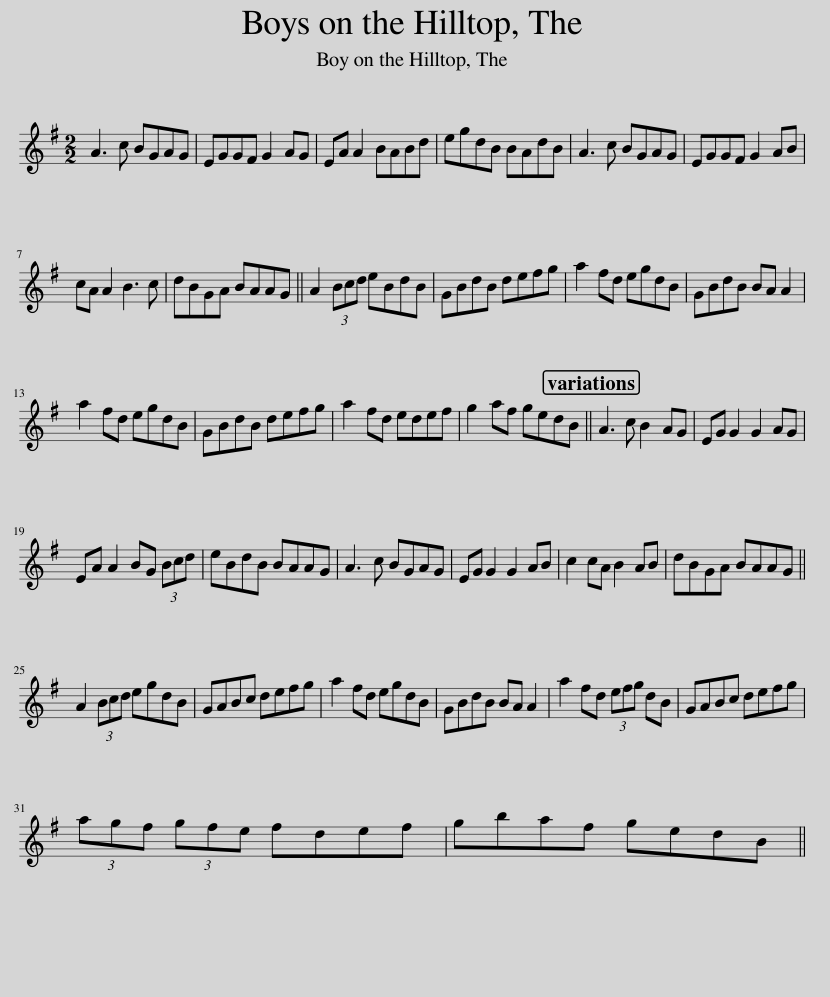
X:1
L:1/8
M:2/2
I:linebreak $
K:G
V:1 treble
V:1
 A3 c BGAG | EGGF G2 AG | EA A2 BABd | egdB BAdB | A3 c BGAG | %5
 EGGF G2 AB |$ cA A2 B3 c | dBGA BAAG || A2 (3Bcd eBdB | GBdB defg | %10
 a2 fd egdB | GBdB BA A2 |$ a2 fd egdB | GBdB defg | a2 fd edef | %15
 g2 af gedB || A3 c B2 AG | EG G2 G2 AG |$ EA A2 BG (3Bcd | eBdB BAAG | %20
 A3 c BGAG | EG G2 G2 AB | c2 cA B2 AB | dBGA BAAG ||$ A2 (3Bcd egdB | %25
 GABc defg | a2 fd egdB | GBdB BA A2 | a2 fd (3efg dB | GABc defg |$ %30
 (3agf (3gfe fdef | gbaf gedB || %32
